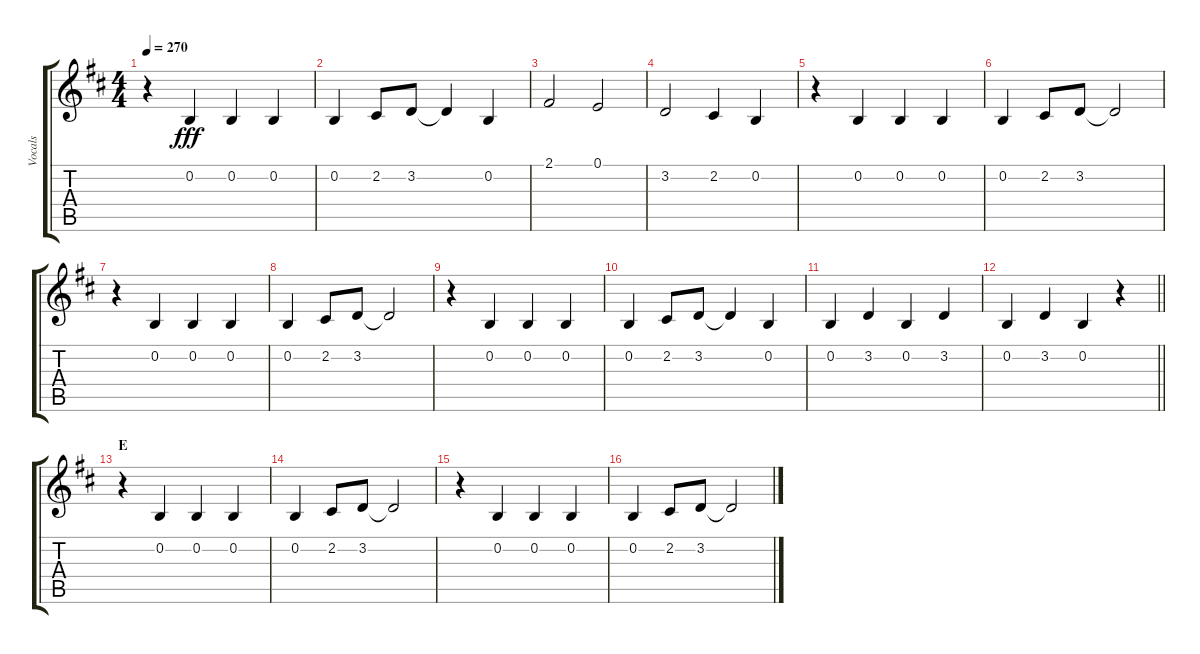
\track ("Vocals" "Vocals") {instrument voiceoohs}
\staff {score tabs}
\tuning (E4 B3 G3 D3 A2 E2) {hide}
\ts (4 4)
\tempo 270
\clef g2
\ks d
r.4{dy fff} 0.2.4 0.2.4 0.2.4 |
0.2.4 2.2.8 3.2.8 3.2{t}.4 0.2.4 |
2.1.2 0.1.2 |
3.2.2 2.2.4 0.2.4 |
r.4 0.2.4 0.2.4 0.2.4 |
0.2.4 2.2.8 3.2.8 3.2{t}.2 |
r.4 0.2.4 0.2.4 0.2.4 |
0.2.4 2.2.8 3.2.8 3.2{t}.2 |
r.4 0.2.4 0.2.4 0.2.4 |
0.2.4 2.2.8 3.2.8 3.2{t}.4 0.2.4 |
0.2.4 3.2.4 0.2.4 3.2.4 |
\barLineRight lightlight
0.2.4 3.2.4 0.2.4 r.4 |
\section ("" "E")
r.4 0.2.4 0.2.4 0.2.4 |
0.2.4 2.2.8 3.2.8 3.2{t}.2 |
r.4 0.2.4 0.2.4 0.2.4 |
0.2.4 2.2.8 3.2.8 3.2{t}.2
